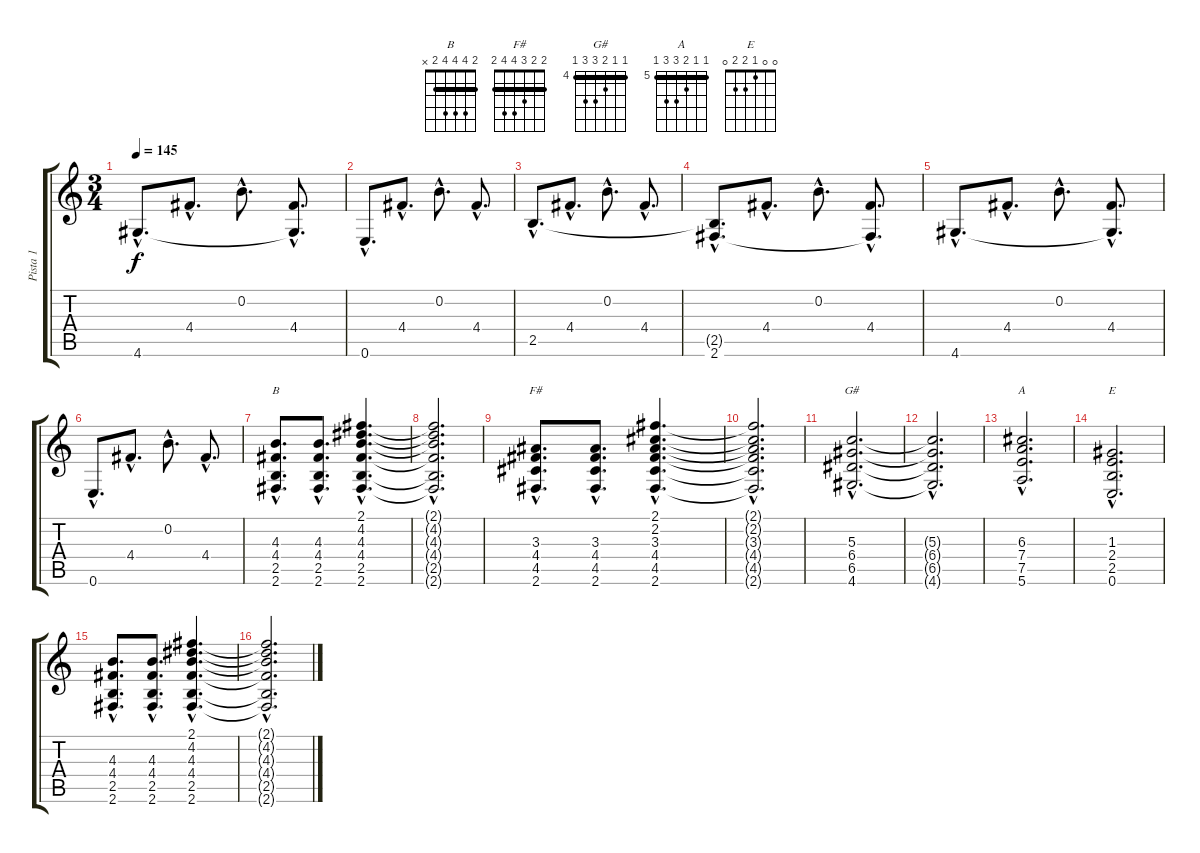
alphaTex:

\track ("Pista 1" "Pista 1") {instrument acousticguitarsteel}
\staff {score tabs}
\tuning (E4 B3 G3 D3 A2 E2) {hide}
\chord ("B" 2 4 4 4 2 x) {barre 2}
\chord ("F#" 2 2 3 4 4 2) {barre 2}
\chord ("G#" 4 4 5 6 6 4) {firstfret 4 barre 4}
\chord ("A" 5 5 6 7 7 5) {firstfret 5 barre 5}
\chord ("E" 0 0 1 2 2 0)
\ts (3 4)
\tempo 145
\clef g2
\ks c
4.6{hac}.8{d dy f} 4.4{hac}.8{d} 0.2{hac}.8{d} (4.4{hac} 4.6{hac t}).8{d} |
0.6{hac}.8{d} 4.4{hac}.8{d} 0.2{hac}.8{d} 4.4{hac}.8{d} |
2.5{hac}.8{d} 4.4{hac}.8{d} 0.2{hac}.8{d} 4.4{hac}.8{d} |
(2.5{hac t} 2.6{hac}).8{d} 4.4{hac}.8{d} 0.2{hac}.8{d} (4.4{hac} 2.6{hac t}).8{d} |
4.6{hac}.8{d} 4.4{hac}.8{d} 0.2{hac}.8{d} (4.4{hac} 4.6{hac t}).8{d} |
0.6{hac}.8{d} 4.4{hac}.8{d} 0.2{hac}.8{d} 4.4{hac}.8{d} |
(4.3{hac} 4.4{hac} 2.5{hac} 2.6{hac}).8{d ch "B" volume 11 instrument overdrivenguitar} (4.3{hac} 4.4{hac} 2.5{hac} 2.6{hac}).8{d} (2.1{hac} 4.2{hac} 4.3{hac} 4.4{hac} 2.5{hac} 2.6{hac}).4{d} |
(2.1{hac t} 4.2{hac t} 4.3{hac t} 4.4{hac t} 2.5{hac t} 2.6{hac t}).2{d} |
(3.3{hac} 4.4{hac} 4.5{hac} 2.6{hac}).8{d ch "F#"} (3.3{hac} 4.4{hac} 4.5{hac} 2.6{hac}).8{d} (2.1{hac} 2.2{hac} 3.3{hac} 4.4{hac} 4.5{hac} 2.6{hac}).4{d} |
(2.1{hac t} 2.2{hac t} 3.3{hac t} 4.4{hac t} 4.5{hac t} 2.6{hac t}).2{d} |
(5.3{hac} 6.4{hac} 6.5{hac} 4.6{hac}).2{d ch "G#"} |
(5.3{hac t} 6.4{hac t} 6.5{hac t} 4.6{hac t}).2{d} |
(6.3{hac} 7.4{hac} 7.5{hac} 5.6{hac}).2{d ch "A"} |
(1.3{hac} 2.4{hac} 2.5{hac} 0.6{hac}).2{d ch "E"} |
(4.3{hac} 4.4{hac} 2.5{hac} 2.6{hac}).8{d volume 11 instrument overdrivenguitar} (4.3{hac} 4.4{hac} 2.5{hac} 2.6{hac}).8{d} (2.1{hac} 4.2{hac} 4.3{hac} 4.4{hac} 2.5{hac} 2.6{hac}).4{d} |
(2.1{hac t} 4.2{hac t} 4.3{hac t} 4.4{hac t} 2.5{hac t} 2.6{hac t}).2{d}
